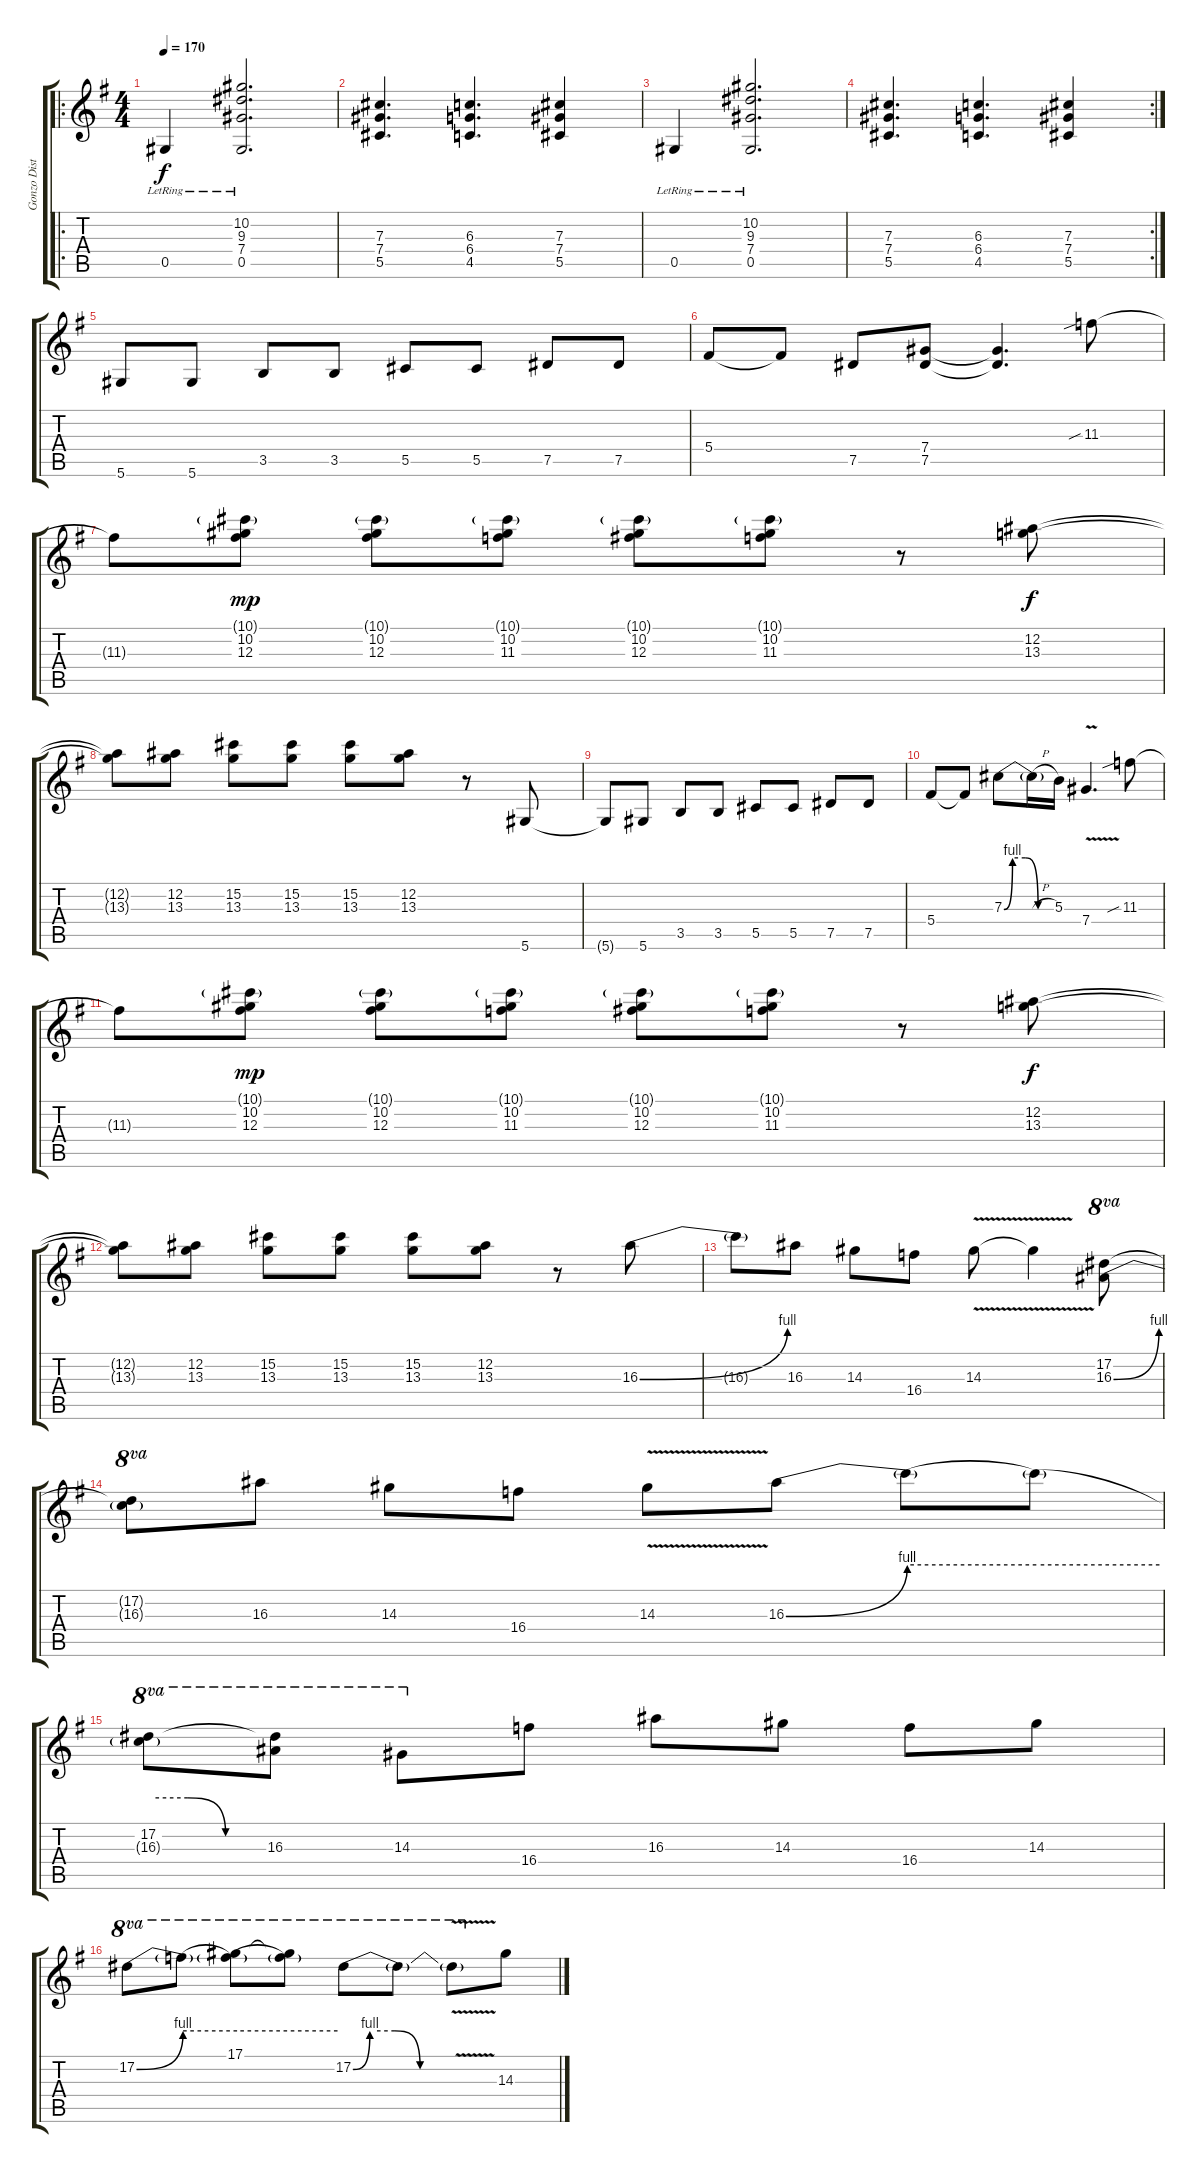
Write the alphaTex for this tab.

\track ("Gonzo Dist." "Gonzo Dist") {instrument distortionguitar}
\staff {score tabs}
\tuning (Eb4 Bb3 Gb3 Db3 Ab2 Eb2) {hide}
\ro
\ts (4 4)
\tempo 170
\clef g2
\ks g
0.5{lr}.4{dy f} (10.2{lr} 9.3{lr} 7.4{lr} 0.5{lr}).2{d} |
(7.3 7.4 5.5).4{d} (6.3 6.4 4.5).4{d} (7.3 7.4 5.5).4 |
0.5{lr}.4 (10.2{lr} 9.3{lr} 7.4{lr} 0.5{lr}).2{d} |
\rc 2
(7.3 7.4 5.5).4{d} (6.3 6.4 4.5).4{d} (7.3 7.4 5.5).4 |
5.6.8 5.6.8 3.5.8 3.5.8 5.5.8 5.5.8 7.5.8 7.5.8 |
5.4.8 5.4{t}.8 7.5.8 (7.4 7.5).8 (7.4{t} 7.5{t}).4{d} 11.3{sib}.8 |
11.3{t}.8 (10.1{g} 10.2 12.3).8{dy mp} (10.1{g} 10.2 12.3).8 (10.1{g} 10.2 11.3).8 (10.1{g} 10.2 12.3).8 (10.1{g} 10.2 11.3).8 r.8 (12.2 13.3).8{dy f} |
(12.2{t} 13.3{t}).8 (12.2 13.3).8 (15.2 13.3).8 (15.2 13.3).8 (15.2 13.3).8 (12.2 13.3).8 r.8 5.6.8 |
5.6{t}.8 5.6.8 3.5.8 3.5.8 5.5.8 5.5.8 7.5.8 7.5.8 |
5.4.8 5.4{t}.8 7.3{be (custom 0 0 10 4 25 4 40 0 60 0)}.8 7.3{h t}.16 5.3.16 7.4{v}.4{d} 11.3{sib}.8 |
11.3{t}.8 (10.1{g} 10.2 12.3).8{dy mp} (10.1{g} 10.2 12.3).8 (10.1{g} 10.2 11.3).8 (10.1{g} 10.2 12.3).8 (10.1{g} 10.2 11.3).8 r.8 (12.2 13.3).8{dy f} |
(12.2{t} 13.3{t}).8 (12.2 13.3).8 (15.2 13.3).8 (15.2 13.3).8 (15.2 13.3).8 (12.2 13.3).8 r.8 16.3{be (bend 0 0 60 4)}.8 |
16.3{t}.8 16.3.8 14.3.8 16.4.8 14.3{v}.8 14.3{v t}.4 (17.2 16.3{be (bend 0 0 60 4)}).8{ot 8va} |
(17.2{t} 16.3{t}).8{ot 8va} 16.3.8 14.3.8 16.4.8 14.3{v}.8 16.3{be (bend 0 0 60 4)}.8 16.3{be (hold 0 4 60 4) t}.8 16.3{be (hold 0 4 60 4) t}.8 |
(17.2 16.3{be (custom 0 4 20 4 40 0 60 0) t}).8{ot 8va} (17.2{t} 16.3).8{ot 8va} 14.3.8{ot 8va} 16.4.8 16.3.8 14.3.8 16.4.8 14.3.8 |
17.2{be (bend 0 0 60 4)}.8{ot 8va} 17.2{be (hold 0 4 60 4) t}.8{ot 8va} (17.1 17.2{be (hold 0 4 60 4) t}).8{ot 8va} (17.1{t} 17.2{t}).8{ot 8va} 17.2{be (custom 0 0 10 4 25 4 40 0 60 0)}.8{ot 8va} 17.2{t}.8{ot 8va} 17.2{v t}.8{ot 8va} 14.3.8
